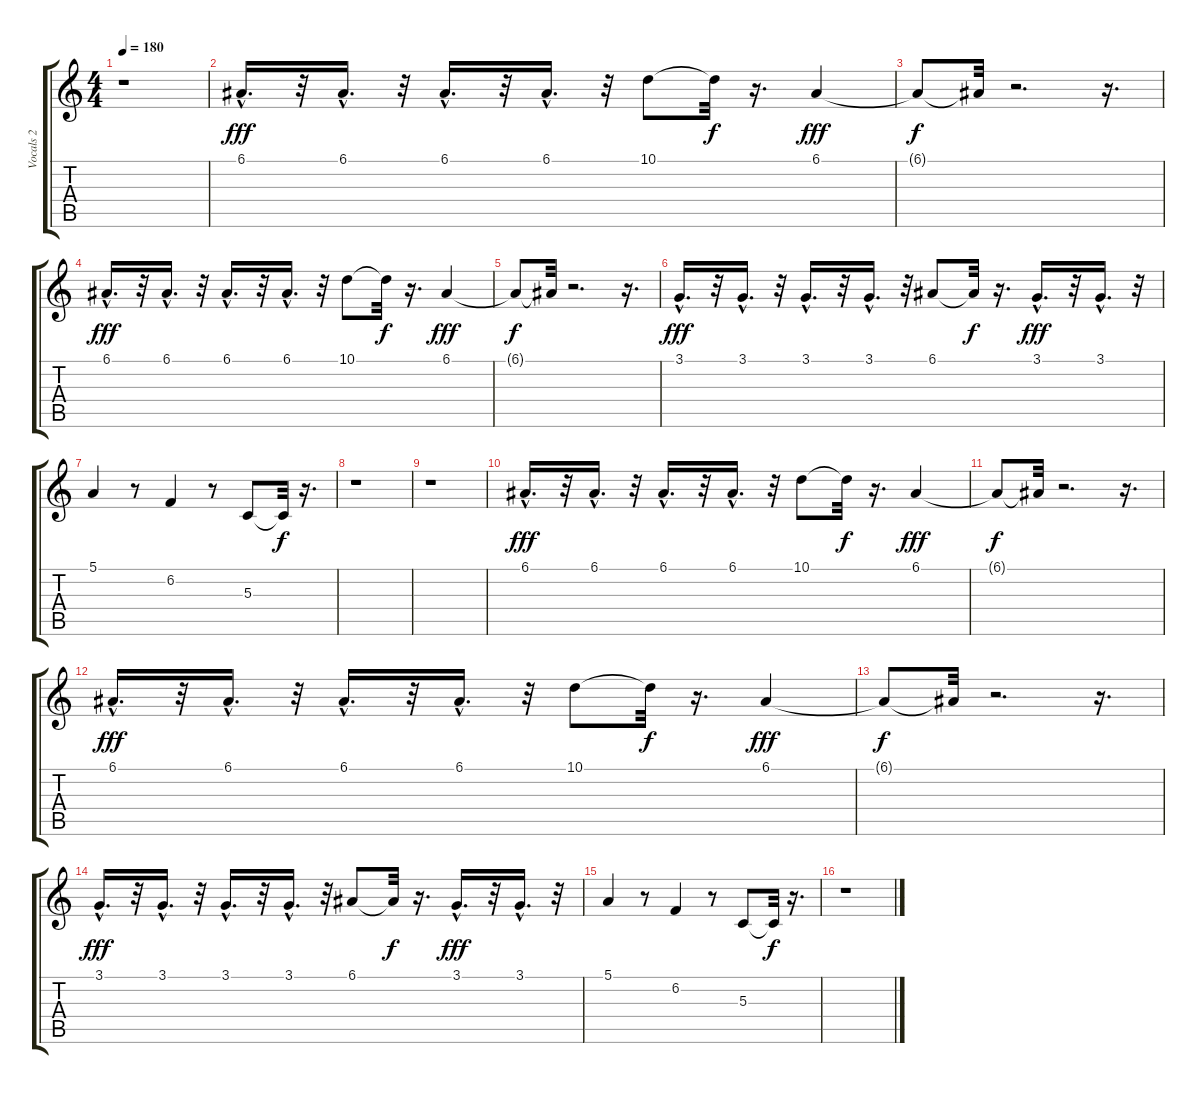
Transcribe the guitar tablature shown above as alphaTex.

\track ("Vocals 2" "Vocals 2") {instrument trumpet}
\staff {score tabs}
\tuning (E4 B3 G3 D3 A2 E2) {hide}
\ts (4 4)
\tempo 180
\clef g2
\ks c
r.1{dy fff} |
6.1{hac}.16{d} r.32 6.1{hac}.16{d} r.32 6.1{hac}.16{d} r.32 6.1{hac}.16{d} r.32 10.1.8 10.1{t}.32{dy f} r.16{d} 6.1.4{dy fff} |
6.1{t}.8{dy f} 6.1{t}.32 r.2{d} r.16{d} |
6.1{hac}.16{d dy fff} r.32 6.1{hac}.16{d} r.32 6.1{hac}.16{d} r.32 6.1{hac}.16{d} r.32 10.1.8 10.1{t}.32{dy f} r.16{d} 6.1.4{dy fff} |
6.1{t}.8{dy f} 6.1{t}.32 r.2{d} r.16{d} |
3.1{hac}.16{d dy fff} r.32 3.1{hac}.16{d} r.32 3.1{hac}.16{d} r.32 3.1{hac}.16{d} r.32 6.1.8 6.1{t}.32{dy f} r.16{d} 3.1{hac}.16{d dy fff} r.32 3.1{hac}.16{d} r.32 |
5.1.4 r.8 6.2.4 r.8 5.3.8 5.3{t}.32{dy f} r.16{d} |
r.1 |
r.1 |
6.1{hac}.16{d dy fff} r.32 6.1{hac}.16{d} r.32 6.1{hac}.16{d} r.32 6.1{hac}.16{d} r.32 10.1.8 10.1{t}.32{dy f} r.16{d} 6.1.4{dy fff} |
6.1{t}.8{dy f} 6.1{t}.32 r.2{d} r.16{d} |
6.1{hac}.16{d dy fff} r.32 6.1{hac}.16{d} r.32 6.1{hac}.16{d} r.32 6.1{hac}.16{d} r.32 10.1.8 10.1{t}.32{dy f} r.16{d} 6.1.4{dy fff} |
6.1{t}.8{dy f} 6.1{t}.32 r.2{d} r.16{d} |
3.1{hac}.16{d dy fff} r.32 3.1{hac}.16{d} r.32 3.1{hac}.16{d} r.32 3.1{hac}.16{d} r.32 6.1.8 6.1{t}.32{dy f} r.16{d} 3.1{hac}.16{d dy fff} r.32 3.1{hac}.16{d} r.32 |
5.1.4 r.8 6.2.4 r.8 5.3.8 5.3{t}.32{dy f} r.16{d} |
r.1
